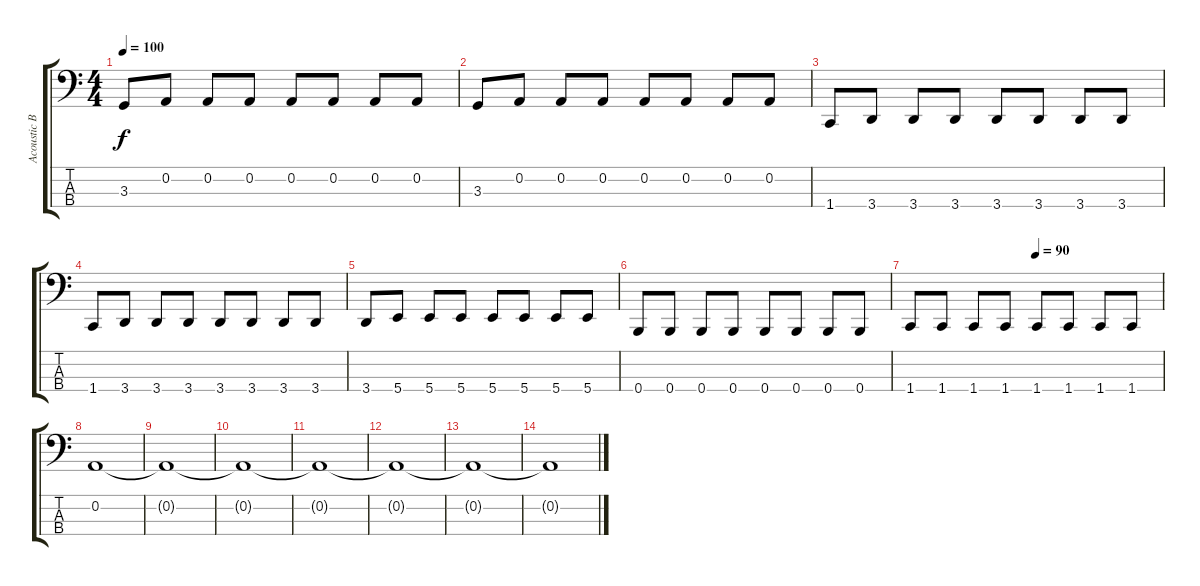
\track ("Acoustic Bass" "Acoustic B") {instrument acousticbass}
\staff {score tabs}
\tuning (D2 A1 E1 B0) {hide}
\ts (4 4)
\tempo 100
\clef f4
\ks c
3.3.8{dy f} 0.2.8 0.2.8 0.2.8 0.2.8 0.2.8 0.2.8 0.2.8 |
3.3.8 0.2.8 0.2.8 0.2.8 0.2.8 0.2.8 0.2.8 0.2.8 |
1.4.8 3.4.8 3.4.8 3.4.8 3.4.8 3.4.8 3.4.8 3.4.8 |
1.4.8 3.4.8 3.4.8 3.4.8 3.4.8 3.4.8 3.4.8 3.4.8 |
3.4.8 5.4.8 5.4.8 5.4.8 5.4.8 5.4.8 5.4.8 5.4.8 |
0.4.8 0.4.8 0.4.8 0.4.8 0.4.8 0.4.8 0.4.8 0.4.8 |
\tempo (90 0.5)
1.4.8 1.4.8 1.4.8 1.4.8 1.4.8 1.4.8 1.4.8 1.4.8 |
0.2.1{volume 10} |
0.2{t}.1 |
0.2{t}.1{volume 5} |
0.2{t}.1 |
0.2{t}.1{volume 2} |
0.2{t}.1 |
0.2{t}.1{volume 0}
